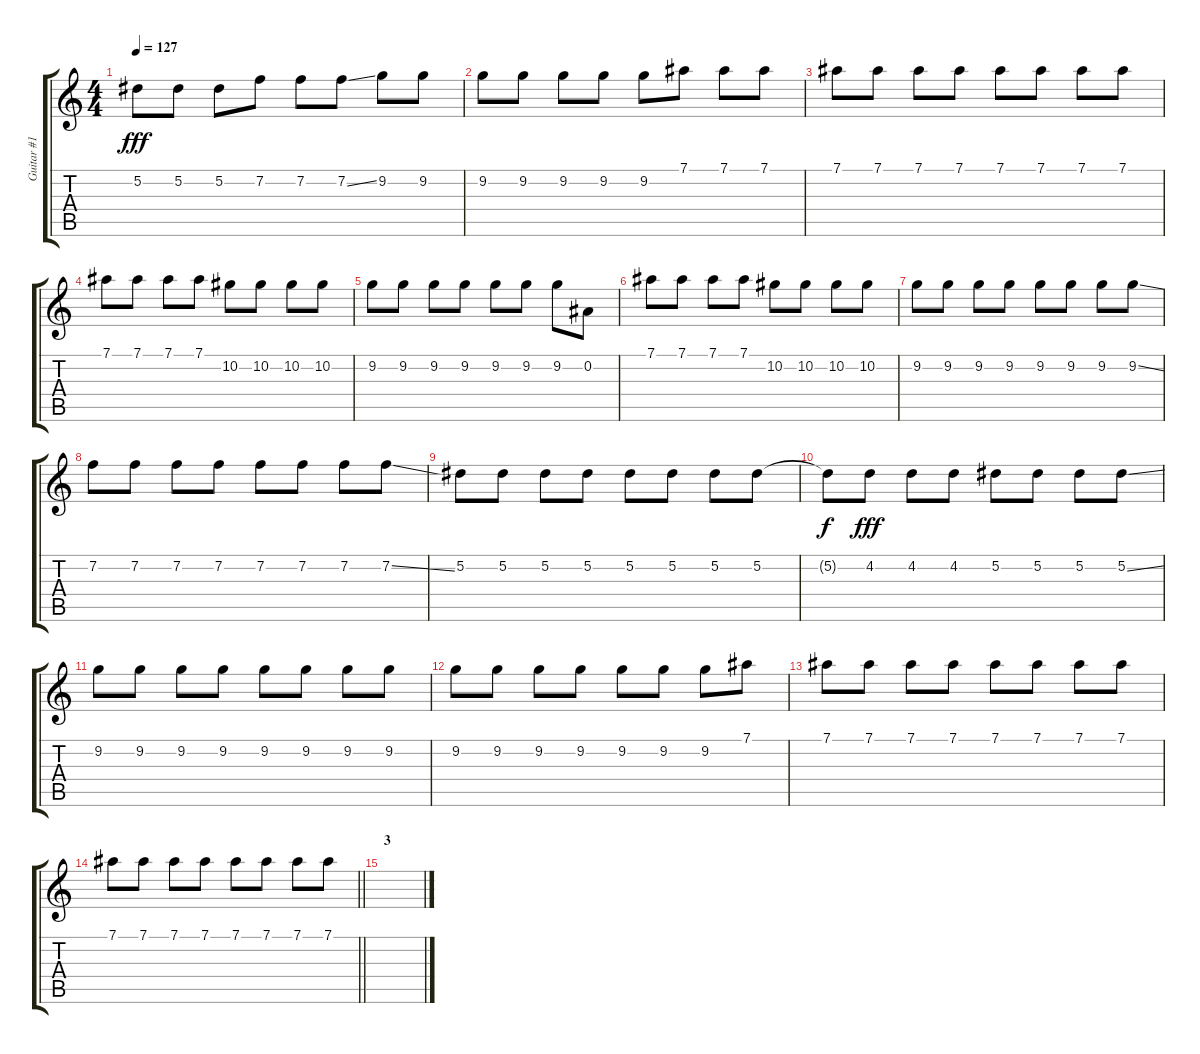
\track ("Guitar #1" "Guitar #1") {instrument electricguitarclean}
\staff {score tabs}
\tuning (Eb4 Bb3 Gb3 Db3 Ab2 Db2) {hide}
\ts (4 4)
\tempo 127
\clef g2
\ks c
5.2.8{dy fff} 5.2.8 5.2.8 7.2.8 7.2.8 7.2{ss}.8 9.2.8 9.2.8 |
9.2.8 9.2.8 9.2.8 9.2.8 9.2.8 7.1.8 7.1.8 7.1.8 |
7.1.8 7.1.8 7.1.8 7.1.8 7.1.8 7.1.8 7.1.8 7.1.8 |
7.1.8 7.1.8 7.1.8 7.1.8 10.2.8 10.2.8 10.2.8 10.2.8 |
9.2.8 9.2.8 9.2.8 9.2.8 9.2.8 9.2.8 9.2.8 0.2.8 |
7.1.8 7.1.8 7.1.8 7.1.8 10.2.8 10.2.8 10.2.8 10.2.8 |
9.2.8 9.2.8 9.2.8 9.2.8 9.2.8 9.2.8 9.2.8 9.2{ss}.8 |
7.2.8 7.2.8 7.2.8 7.2.8 7.2.8 7.2.8 7.2.8 7.2{ss}.8 |
5.2.8 5.2.8 5.2.8 5.2.8 5.2.8 5.2.8 5.2.8 5.2.8 |
5.2{t}.8{dy f} 4.2.8{dy fff} 4.2.8 4.2.8 5.2.8 5.2.8 5.2.8 5.2{ss}.8 |
9.2.8 9.2.8 9.2.8 9.2.8 9.2.8 9.2.8 9.2.8 9.2.8 |
9.2.8 9.2.8 9.2.8 9.2.8 9.2.8 9.2.8 9.2.8 7.1.8 |
7.1.8 7.1.8 7.1.8 7.1.8 7.1.8 7.1.8 7.1.8 7.1.8 |
\barLineRight lightlight
7.1.8 7.1.8 7.1.8 7.1.8 7.1.8 7.1.8 7.1.8 7.1.8 |
\section ("" "3")
